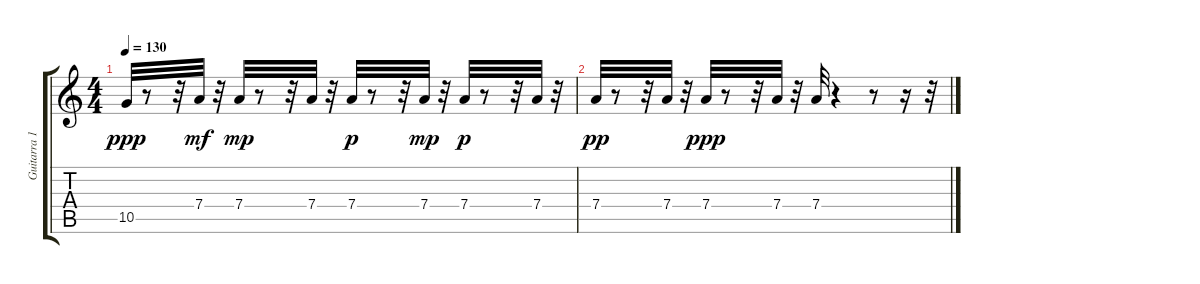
\track ("Guitarra 1" "Guitarra 1") {instrument distortionguitar}
\staff {score tabs}
\tuning (E4 B3 G3 D3 A2 E2) {hide}
\ts (4 4)
\tempo 130
\clef g2
\ks c
10.5.32{dy ppp} r.8 r.32 7.4.32{dy mf} r.32 7.4.32{dy mp} r.8 r.32 7.4.32 r.32 7.4.32{dy p} r.8 r.32 7.4.32{dy mp} r.32 7.4.32{dy p} r.8 r.32 7.4.32 r.32 |
7.4.32{dy pp} r.8 r.32 7.4.32 r.32 7.4.32{dy ppp} r.8 r.32 7.4.32 r.32 7.4.32 r.4 r.8 r.16 r.32
